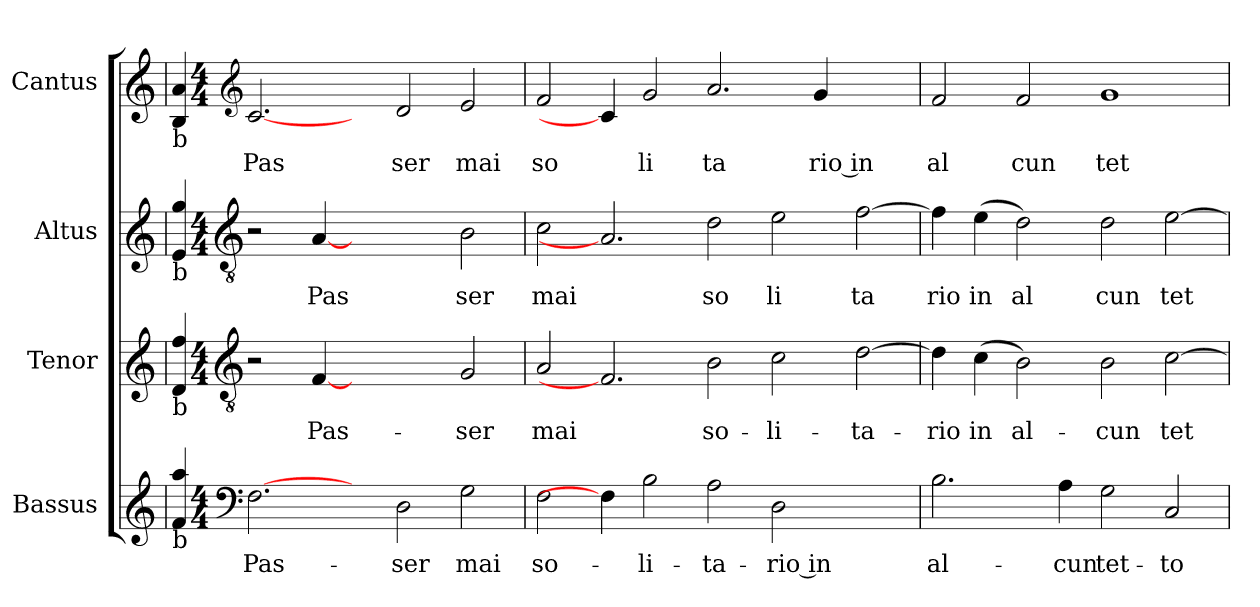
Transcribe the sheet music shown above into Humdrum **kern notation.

**kern	**text	**kern	**text	**kern	**text	**kern	**text
*part4	*part4	*part3	*part3	*part2	*part2	*part1	*part1
*staff4	*staff4	*staff3	*staff3	*staff2	*staff2	*staff1	*staff1
*I"Bassus	*	*I"Tenor	*	*I"Altus	*	*I"Cantus	*
!!LO:PB:g=z
*stria5	*	*stria5	*	*stria5	*	*stria5	*
=1	=1!	=1	=1!	=1	=1!	=1!	=1!
!	!	!	!	!	!	!LO:TX:b:t=b	!
!	!	!	!	!LO:TX:b:t=b	!	!	!
!	!	!LO:TX:b:t=b	!	!	!	!	!
!LO:TX:b:t=b	!	!	!	!	!	!	!
4aa/ 4f/	.	4ff/ 4d/	.	4gg/ 4e/	.	4a/ 4B/	.
*clefF4	*	*clefGv2	*	*clefGv2	*	*clefG2	*
*M4/4	*	*M4/4	*	*M4/4	*	*M4/4	*
*met(c)	*	*met(c)	*	*met(c)	*	*met(c)	*
!	!LO:LY:b:cj	!	!	!	!	!	!LO:LY:b:cj
[2.F	Pas-	2r	.	2r	.	[2.c	Pas
!	!	!	!LO:LY:b:cj	!	!LO:LY:b:cj	!	!
.	.	[4F	Pas-	[4A	Pas	.	.
4ryy	.	2.ryy	.	2.ryy	.	4ryy	.
!	!LO:LY:b:cj	!	!	!	!	!	!LO:LY:b:cj
2D\	-ser	.	.	.	.	2d/	ser
!	!LO:LY:b:cj	!	!LO:LY:b:cj	!	!LO:LY:b:cj	!	!LO:LY:b:cj
2G\	mai	2G/	-ser	2B\	ser	2e/	mai
=2	=2	=2	=2	=2	=2	=2	=2
!	!LO:LY:b:cj	!	!LO:LY:b:cj	!	!LO:LY:b:cj	!	!LO:LY:b:cj
2F\	so-	2A/	mai	2c\	mai	2f/	so
4F]	.	2.F]	.	2.A]	.	4c]	.
!	!LO:LY:b:cj	!	!	!	!	!	!LO:LY:b:cj
2B\	-li-	.	.	.	.	2g/	li
!	!LO:LY:b:cj	!	!LO:LY:b:cj	!	!LO:LY:b:cj	!	!LO:LY:b:cj
2A\	-ta-	2B\	so-	2d\	so	2.a/	ta
!	!LO:LY:b:rj	!	!LO:LY:b:cj	!	!LO:LY:b:cj	!	!
2D\	-rio in	2c\	-li-	2e\	li	.	.
!	!	!	!	!	!	!	!LO:LY:b:rj
.	.	.	.	.	.	4g/	rio in
!	!	!	!LO:LY:b:cj	!	!LO:LY:b:cj	!	!
2ryy	.	[>2d\	-ta-	[>2f\	ta	2ryy	.
=3	=3	=3	=3	=3	=3	=3	=3
!	!LO:LY:b:cj	!	!LO:LY:b	!	!LO:LY:b	!	!LO:LY:b:cj
2.B\	al-	4d\]	-rio	4f\]	rio	2f/	al
!	!	!	!LO:LY:b	!	!LO:LY:b	!	!
.	.	(<4c\	in	(<4e\	in	.	.
!	!	!	!LO:LY:b:cj	!	!LO:LY:b:cj	!	!LO:LY:b:cj
.	.	2B\)	al-	2d\)	al	2f/	cun
!	!LO:LY:b:cj	!	!	!	!	!	!
4A\	-cun	.	.	.	.	.	.
!	!LO:LY:b:cj	!	!LO:LY:b:cj	!	!LO:LY:b:cj	!	!LO:LY:b:cj
2G\	tet-	2B\	-cun	2d\	cun	1g	tet
!	!LO:LY:b:cj	!	!LO:LY:b	!	!LO:LY:b	!	!
2C/	-to	[>2c\	tet-	[>2e\	tet	.	.
=	=	=	=	=	=	=	=
*-	*-	*-	*-	*-	*-	*-	*-
